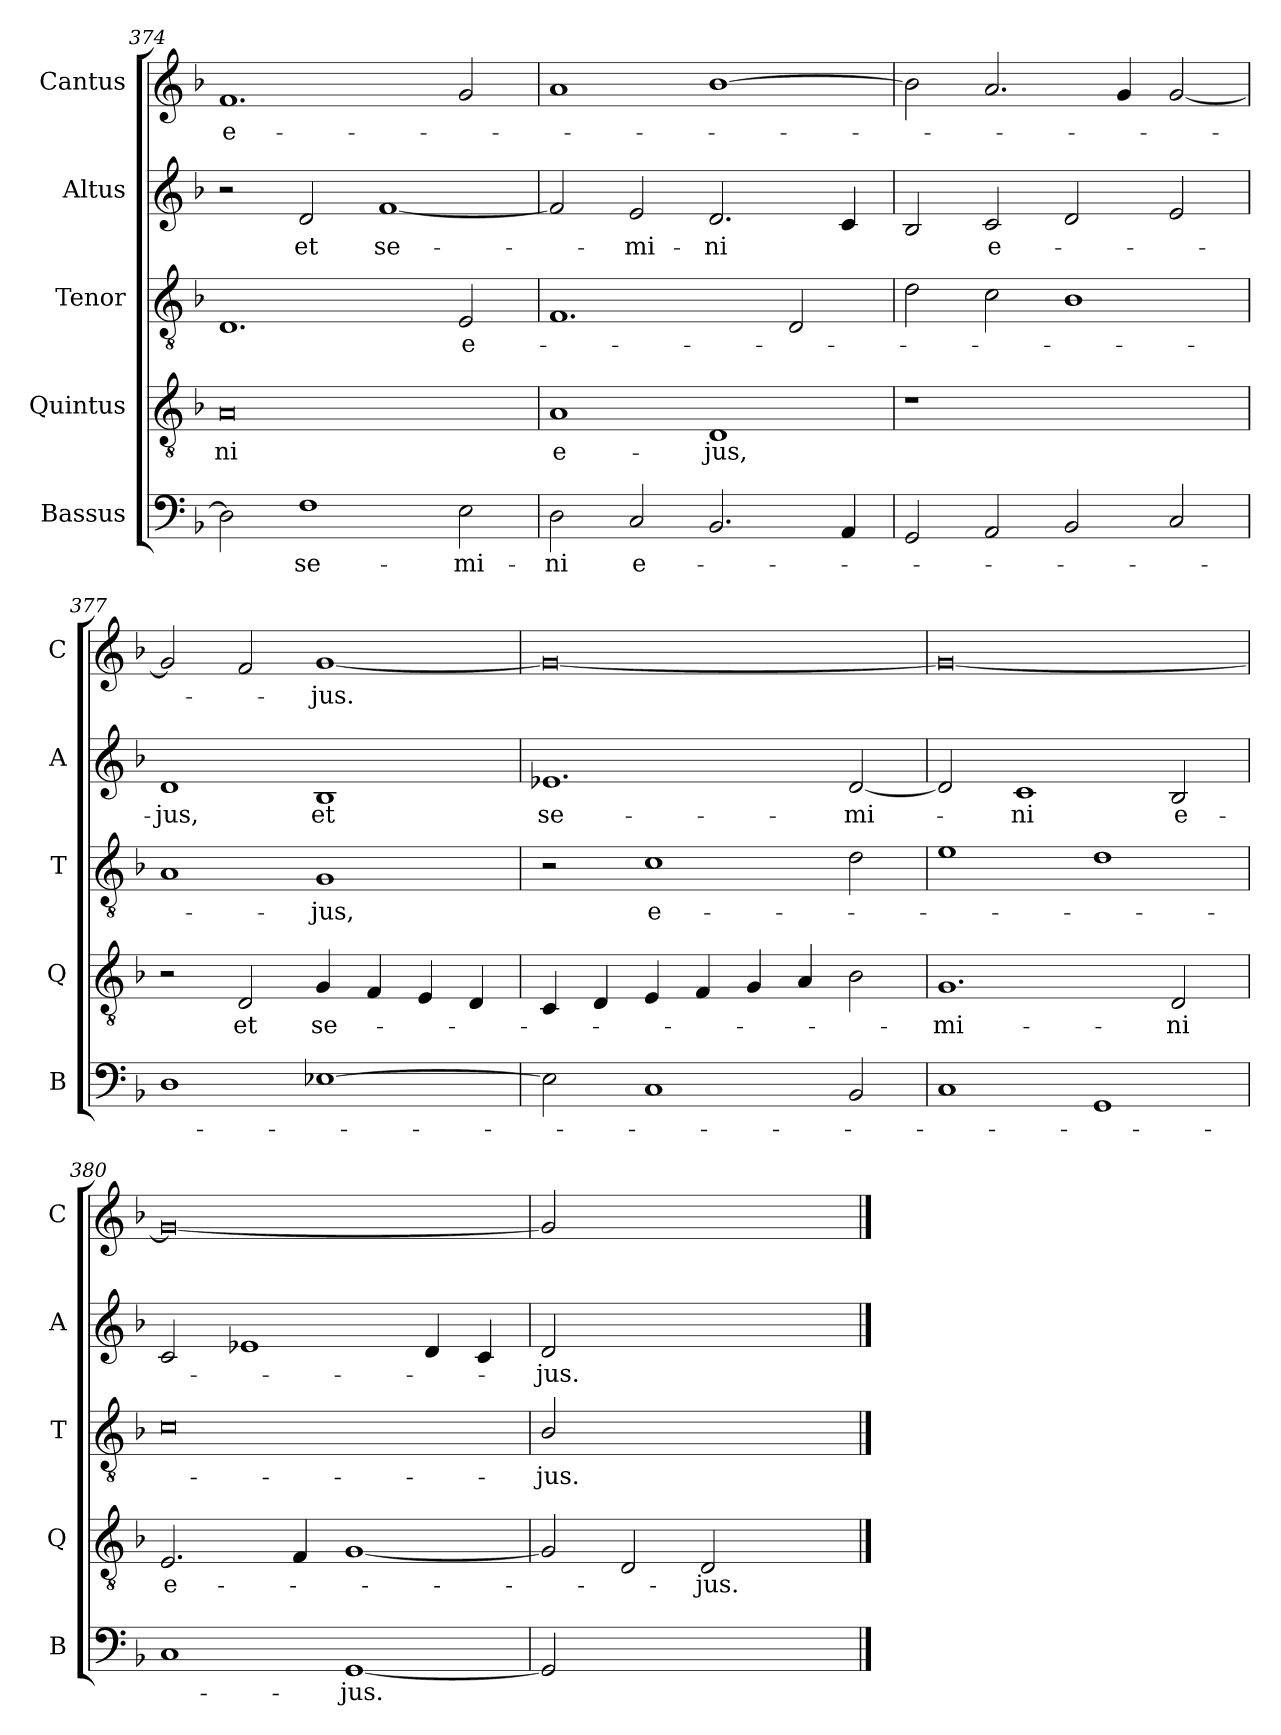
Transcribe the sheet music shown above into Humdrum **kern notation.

**kern	**text	**kern	**text	**kern	**text	**kern	**text	**kern	**text
*part5	*part5	*part4	*part4	*part3	*part3	*part2	*part2	*part1	*part1
*staff5	*staff5	*staff4	*staff4	*staff3	*staff3	*staff2	*staff2	*staff1	*staff1
*I"Bassus	*	*I"Quintus	*	*I"Tenor	*	*I"Altus	*	*I"Cantus	*
*I'B	*	*I'Q	*	*I'T	*	*I'A	*	*I'C	*
*clefF4	*	*clefGv2	*	*clefGv2	*	*clefG2	*	*clefG2	*
*k[b-]	*	*k[b-]	*	*k[b-]	*	*k[b-]	*	*k[b-]	*
*F:	*	*F:	*	*F:	*	*F:	*	*F:	*
=374	=374	=374	=374	=374	=374	=374	=374	=374	=374
!	!	!	!LO:LY:b	!	!	!	!	!	!LO:LY:b
2D\]	.	0A	-ni	1.D	.	2r	.	1.f	e-
!	!LO:LY:b	!	!	!	!	!	!LO:LY:b	!	!
1F	se-	.	.	.	.	2d/	et	.	.
!	!	!	!	!	!	!	!LO:LY:b	!	!
.	.	.	.	.	.	[1f	se-	.	.
!	!LO:LY:b	!	!	!	!LO:LY:b	!	!	!	!
2E\	-mi-	.	.	2E/	e-	.	.	2g/	.
=375	=375	=375	=375	=375	=375	=375	=375	=375	=375
!	!LO:LY:b	!	!LO:LY:b	!	!	!	!	!	!
2D\	-ni	1A	e-	1.F	.	2f/]	.	1a	.
!	!LO:LY:b	!	!	!	!	!	!LO:LY:b	!	!
2C/	e-	.	.	.	.	2e/	-mi-	.	.
!	!	!	!LO:LY:b	!	!	!	!LO:LY:b	!	!
2.BB-/	.	1D	-jus,	.	.	2.d/	-ni	[1b-	.
.	.	.	.	2D/	.	.	.	.	.
4AA/	.	.	.	.	.	4c/	.	.	.
!!LO:LB:g=z
=376	=376	=376	=376	=376	=376	=376	=376	=376	=376
2GG/	.	1r	.	2d\	.	2B-/	.	2b-\]	.
!	!	!	!	!	!	!	!LO:LY:b	!	!
2AA/	.	.	.	2c\	.	2c/	e-	2.a/	.
2BB-/	.	1ryy	.	1B-	.	2d/	.	.	.
.	.	.	.	.	.	.	.	4g/	.
2C/	.	.	.	.	.	2e/	.	[2g/	.
=377	=377	=377	=377	=377	=377	=377	=377	=377	=377
!	!	!	!	!	!	!	!LO:LY:b	!	!
1D	.	2r	.	1A	.	1d	-jus,	2g/]	.
!	!	!	!LO:LY:b	!	!	!	!	!	!
.	.	2D/	et	.	.	.	.	2f/	.
!	!	!	!LO:LY:b	!	!LO:LY:b	!	!LO:LY:b	!	!LO:LY:b
[1E-X	.	4G/	se-	1G	-jus,	1B-	et	[1g	-jus.
.	.	4F/	.	.	.	.	.	.	.
.	.	4E/	.	.	.	.	.	.	.
.	.	4D/	.	.	.	.	.	.	.
=378	=378	=378	=378	=378	=378	=378	=378	=378	=378
!	!	!	!	!	!	!	!LO:LY:b	!	!
2E-\]	.	4C/	.	2r	.	1.e-X	se-	0g_	.
.	.	4D/	.	.	.	.	.	.	.
!	!	!	!	!	!LO:LY:b	!	!	!	!
1C	.	4E/	.	1c	e-	.	.	.	.
.	.	4F/	.	.	.	.	.	.	.
.	.	4G/	.	.	.	.	.	.	.
.	.	4A/	.	.	.	.	.	.	.
!	!	!	!	!	!	!	!LO:LY:b	!	!
2BB-/	.	2B-\	.	2d\	.	[2d/	-mi-	.	.
=379	=379	=379	=379	=379	=379	=379	=379	=379	=379
!	!	!	!LO:LY:b	!	!	!	!	!	!
1C	.	1.G	-mi-	1e	.	2d/]	.	0g_	.
!	!	!	!	!	!	!	!LO:LY:b	!	!
.	.	.	.	.	.	1c	-ni	.	.
1GG	.	.	.	1d	.	.	.	.	.
!	!	!	!LO:LY:b	!	!	!	!LO:LY:b	!	!
.	.	2D/	-ni	.	.	2B-/	e-	.	.
=380	=380	=380	=380	=380	=380	=380	=380	=380	=380
!	!	!	!LO:LY:b	!	!	!	!	!	!
1C	.	2.E/	e-	0c	.	2c/	.	0g_	.
.	.	.	.	.	.	1e-X	.	.	.
.	.	4F/	.	.	.	.	.	.	.
!	!LO:LY:b	!	!	!	!	!	!	!	!
[1GG	-jus.	[1G	.	.	.	.	.	.	.
.	.	.	.	.	.	4d/	.	.	.
.	.	.	.	.	.	4c/	.	.	.
=381	=381	=381	=381	=381	=381	=381	=381	=381	=381
!	!	!	!	!	!LO:LY:b	!	!LO:LY:b	!	!
2GG/]	.	2G/]	.	2B-/	-jus.	2d/	-jus.	2g/]	.
2ryy	.	2D/	.	2ryy	.	2ryy	.	2ryy	.
!	!	!	!LO:LY:b	!	!	!	!	!	!
2ryy	.	2D/	-jus.	1ryy	.	1ryy	.	1ryy	.
2ryy	.	2ryy	.	.	.	.	.	.	.
==	==	==	==	==	==	==	==	==	==
*-	*-	*-	*-	*-	*-	*-	*-	*-	*-
